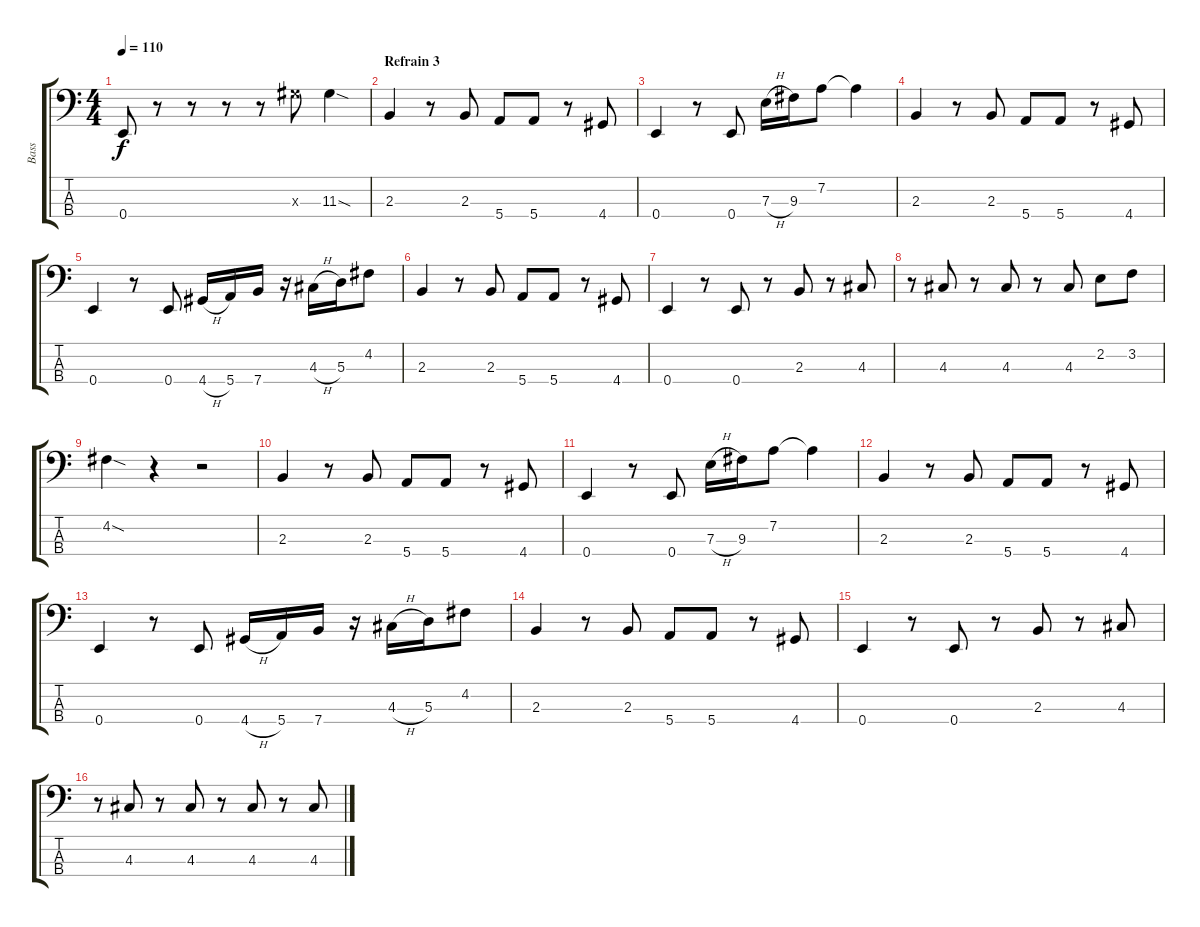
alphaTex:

\track ("Bass" "Bass") {instrument electricbassfinger}
\staff {score tabs}
\tuning (G2 D2 A1 E1) {hide}
\ts (4 4)
\tempo 110
\clef f4
\ks c
0.4.8{dy f} r.8 r.8 r.8 r.8 11.3{x}.8 11.3{sod}.4 |
\section ("" "Refrain 3")
2.3.4 r.8 2.3.8 5.4.8 5.4.8 r.8 4.4.8 |
0.4.4 r.8 0.4.8 7.3{h}.16 9.3.16 7.2.8 7.2{t}.4 |
2.3.4 r.8 2.3.8 5.4.8 5.4.8 r.8 4.4.8 |
0.4.4 r.8 0.4.8 4.4{h}.16 5.4.16 7.4.16 r.16 4.3{h}.16 5.3.16 4.2.8 |
2.3.4 r.8 2.3.8 5.4.8 5.4.8 r.8 4.4.8 |
0.4.4 r.8 0.4.8 r.8 2.3.8 r.8 4.3.8 |
r.8 4.3.8 r.8 4.3.8 r.8 4.3.8 2.2.8 3.2.8 |
4.2{sod}.4 r.4 r.2 |
2.3.4 r.8 2.3.8 5.4.8 5.4.8 r.8 4.4.8 |
0.4.4 r.8 0.4.8 7.3{h}.16 9.3.16 7.2.8 7.2{t}.4 |
2.3.4 r.8 2.3.8 5.4.8 5.4.8 r.8 4.4.8 |
0.4.4 r.8 0.4.8 4.4{h}.16 5.4.16 7.4.16 r.16 4.3{h}.16 5.3.16 4.2.8 |
2.3.4 r.8 2.3.8 5.4.8 5.4.8 r.8 4.4.8 |
0.4.4 r.8 0.4.8 r.8 2.3.8 r.8 4.3.8 |
r.8 4.3.8 r.8 4.3.8 r.8 4.3.8 r.8 4.3.8
